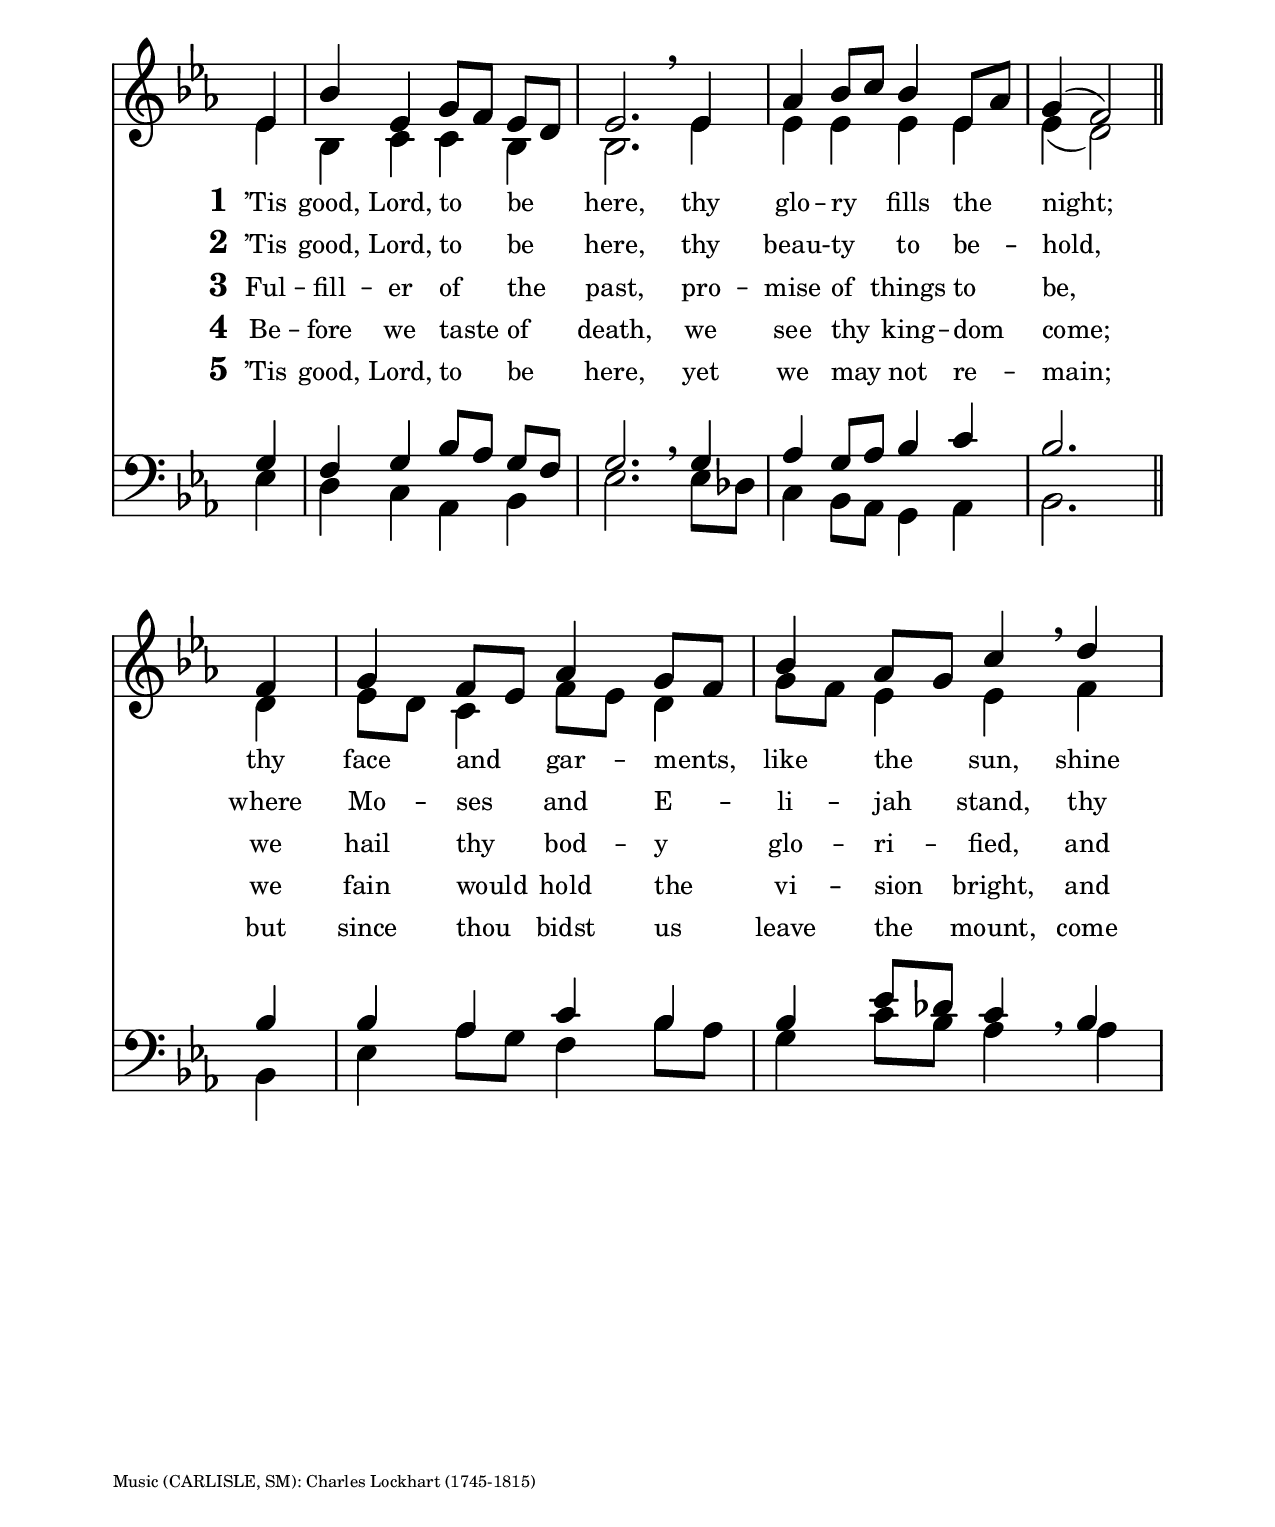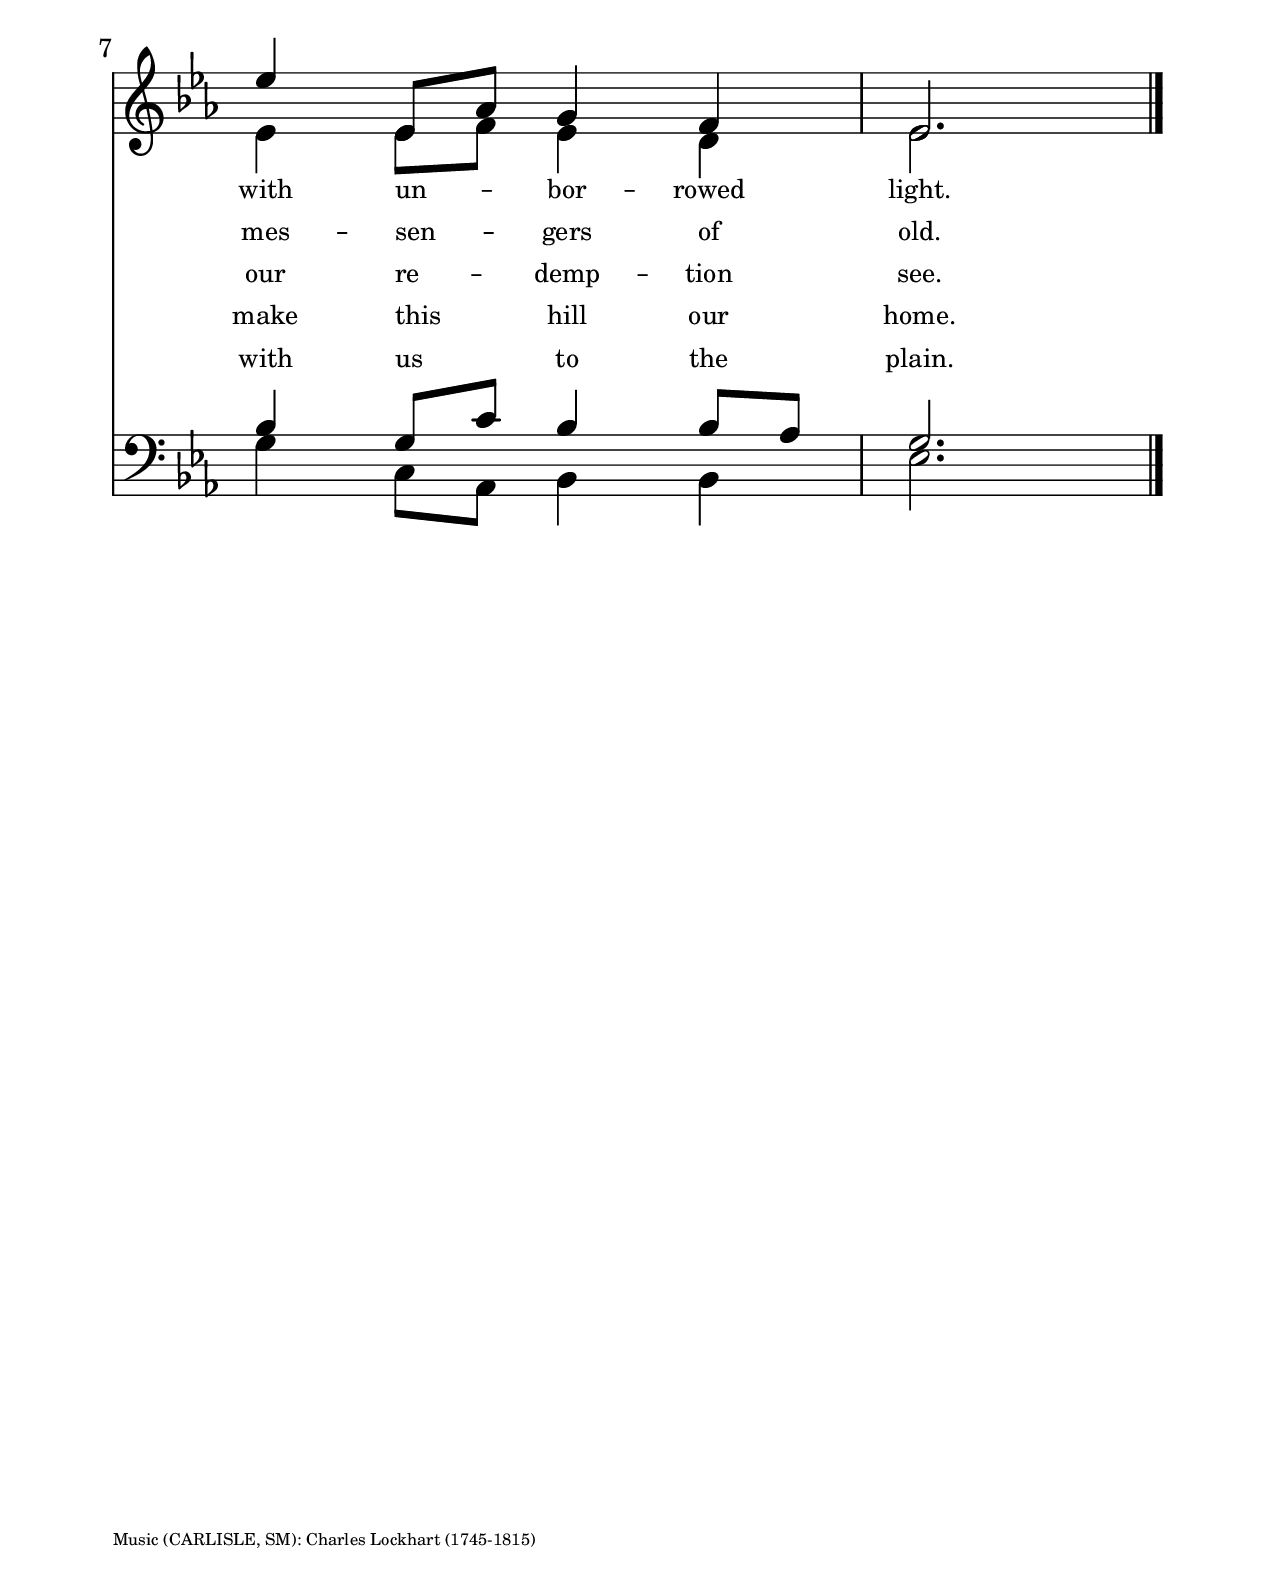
%
% Generated by flexscore.php on 2017-08-03 10:38:40
%
% Score configuration:
% <?xml version="1.0"?>
% <Accompaniment>
%   <staff1>t-dcc</staff1>
%   <staff2>c-ccc</staff2>
%   <staff3>ta-scc-acc</staff3>
%   <!-- combine when lilypond partcombine/lyric bug fixed -->
%   <staff4>ba-tcc-bcc</staff4>
%   <staff5>p</staff5>
%   <requires>Alto,Tenor,Bass|Keyboard</requires>
%   <showVocalMarkup>true</showVocalMarkup>
%   <useKeyboard>true</useKeyboard>
%   <useHarmonyChords>true</useHarmonyChords>
%   <stanzas>all</stanzas>
%   <showPartNames>false</showPartNames>
%   <lilypond>true</lilypond>
%   <staffSize>29</staffSize>
%   <lyricSize>-2</lyricSize>
%   <paperSize>letter</paperSize>
%   <orientation>portrait</orientation>
%   <showMeasureNumbers>true</showMeasureNumbers>
%   <showHymnNumber>true</showHymnNumber>
%   <showSubtitle>true</showSubtitle>
%   <separateDescant>false</separateDescant>
%   <separateStanzas>false</separateStanzas>
%   <iPad>true</iPad>
%   <includeNotes>true</includeNotes>
%   <autoResizeTitle>true</autoResizeTitle>
%   <maxInlineStanzas>5</maxInlineStanzas>
%   <overflowLyricSize>0</overflowLyricSize>
%   <staff1Name>descant</staff1Name>
%   <staff2Name>chords</staff2Name>
%   <staff3Name>treble</staff3Name>
%   <staff4Name>bass</staff4Name>
%   <staff5Name>percussion</staff5Name>
%   <staff6Name>keyboard</staff6Name>
%   <lyricSizeIncrement>-3</lyricSizeIncrement>
%   <staffSizeIncrement>4</staffSizeIncrement>
%   <hymnalID>AM2013</hymnalID>
%   <number>281</number>
%   <textHymnalID>AM2013</textHymnalID>
%   <textNumber>281</textNumber>
%   <tuneHymnalID>AM2013</tuneHymnalID>
%   <tuneNumber>281</tuneNumber>
%   <instrument>Accompaniment</instrument>
%   <hymnType>normal_flexscore</hymnType>
%   <hymnID/>
%   <hash>2ed6fd</hash>
%   <hasSoprano>true</hasSoprano>
%   <hasAlto>true</hasAlto>
%   <hasTenor>true</hasTenor>
%   <hasBass>true</hasBass>
%   <useStanzas>StanzaOne StanzaTwo StanzaThree StanzaFour StanzaFive</useStanzas>
%   <inlineStanzas>5</inlineStanzas>
%   <keySignature>efmaj</keySignature>
%   <stanzaSpecificResponseLyrics>false</stanzaSpecificResponseLyrics>
% </Accompaniment>
% 
\include "definitions.ly"


%%%%%   text   %%%%%

StanzaOne = \lyricmode {
  \set stanza = "1"  
’Tis good, Lord, to _ be _ here,
thy glo -- ry _ fills the _ night;
thy face and _ gar -- ments, _ like the _ sun,
shine with un -- _ bor -- rowed light.
}

StanzaTwo = \lyricmode {
  \set stanza = "2"
’Tis good, Lord, to _ be _ here,
thy beau -- ty _ to be -- _ hold,
where Mo -- ses _ and E -- _ li -- jah _ stand,
thy mes -- sen -- _ gers of old.
}

StanzaThree = \lyricmode {
  \set stanza = "3"
Ful -- fill -- er of _ the _ past,
pro -- mise of _ things to _ be,
we hail thy _ bod -- y _ glo -- ri -- _ fied,
and our re -- _ demp -- tion see.
}

StanzaFour = \lyricmode {
  \set stanza = "4" 
Be -- fore we taste _ of _ death,
we see thy _ king -- dom _ come;
we fain would _ hold the _ vi -- sion _ bright,
and make this _ hill our home.
}

StanzaFive = \lyricmode {
  \set stanza = "5" 
’Tis good, Lord, to _ be _ here,
yet we may _ not re -- _ main;
but since thou _ bidst us _ leave the _ mount,
come with us _ to the plain.
}


%%%%%   tune   %%%%%

\language "english"

hasChords     = ##f
hasDescant    = ##f

\header {
   fsTuneCredit = \markup { \wordwrap { Music (CARLISLE, SM): Charles Lockhart (1745-1815) } }
}

keyTime = {
    \time 4/4
    \override Staff.TimeSignature #'stencil = ##f
    \key ef \major
    \partial 4
    \set Timing.beamExceptions = #'()
    \set Timing.baseMoment = #(ly:make-moment 1 4)
    \set Timing.beatStructure = #'(1 1 1 1)
}

Soprano = \relative c' {
  \voiceOne
  \keyTime
  \hideSlur
  
    ef4
  | bf' ef, g8 f ef d
  | ef2. \breathe ef4
  | af bf8 c bf4 ef,8 af
  | g4( f2) \bar "||" \break f4
  | g f8 ef af4 g8 f
  | bf4 af8 g c4 \breathe d
  | ef ef,8 af g4 f
  | ef2. \bar "|."
}

Alto = \relative c' {
  \voiceTwo
  \keyTime
  \hideSlur
  
    ef4
  | bf c c bf
  | bf2. ef4
  | ef ef ef ef
  | ef( d2) \bar "||" d4
  | ef8 d c4 f8 ef d4
  | g8 f ef4 ef f
  | ef ef8 f ef4 d
  | ef2. \bar "|."
}

Tenor = \relative c {
  \voiceOne
  \keyTime
  \hideSlur
  
    g'4
  | f g bf8 af g f
  | g2. \breathe g4
  | af g8 af bf4 c
  | bf2. \bar "||" bf4
  | bf af c bf
  | bf ef8 df c4 \breathe bf
  | bf g8 c bf4 bf8 af
  | g2. \bar "|."
}

Bass = \relative c {
  \voiceTwo
  \keyTime
  \hideSlur
  
    ef4
  | d c af bf
  | ef2. ef8 df
  | c4 bf8 af g4 af
  | bf2. \bar "||" bf4
  | ef af8 g f4 bf8 af
  | g4 c8 bf af4 af
  | g c,8 af bf4 bf
  | ef2. \bar "|."
}



%%%%%   Accompaniment template   %%%%%

#(set-global-staff-size 29)
#(set-default-paper-size "letter" 'portrait)
\header {
}

\layout {
	\context { \Lyrics
		\override LyricText #'font-size = #-2
	}
}

\score
{
  <<
		\new Staff = "treble" \with {
	}
    <<
		\clef "treble"
		\new Voice = "SopranoVoice" \Soprano
		\new Voice = "AltoVoice" \Alto
		\lyricsto SopranoVoice \new Lyrics \StanzaOne
		\lyricsto SopranoVoice \new Lyrics \StanzaTwo
		\lyricsto SopranoVoice \new Lyrics \StanzaThree
		\lyricsto SopranoVoice \new Lyrics \StanzaFour
		\lyricsto SopranoVoice \new Lyrics \StanzaFive
	>>

		\new Staff = "bass" \with {
	}
    <<
		\clef "bass"
		\new Voice = "TenorVoice" \Tenor
		\new Voice = "BassVoice" \Bass
	>>

  >>
}
